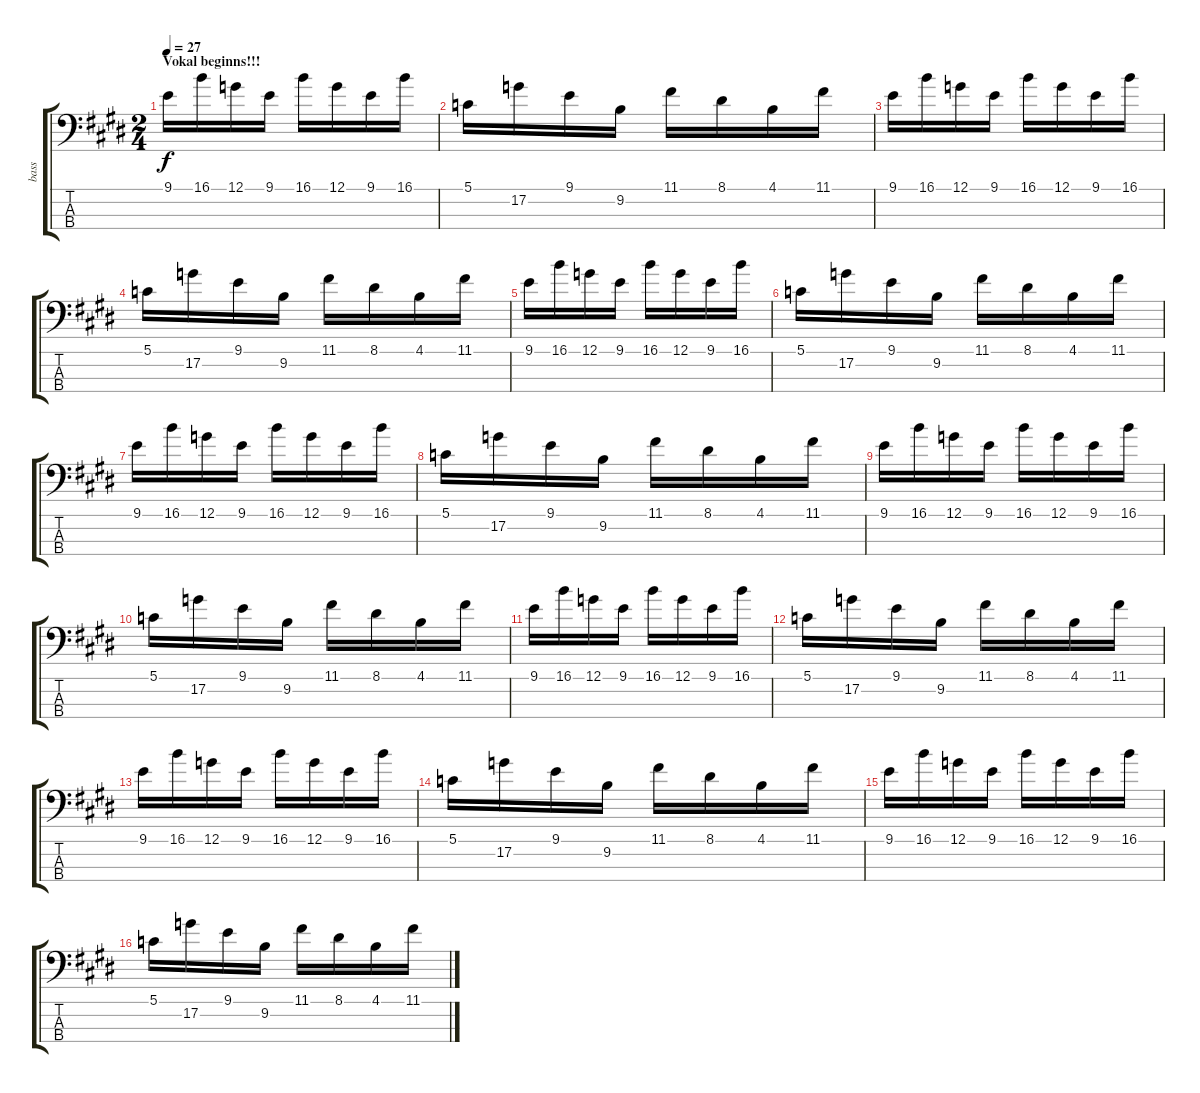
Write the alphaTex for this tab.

\track ("bass" "bass") {instrument fretlessbass}
\staff {score tabs}
\tuning (G2 D2 A1 E1) {hide}
\ts (2 4)
\section ("" "Vokal beginns!!!")
\tempo 27
\clef f4
\ks c#minor
9.1.16{dy f} 16.1.16 12.1.16 9.1.16 16.1.16 12.1.16 9.1.16 16.1.16 |
5.1.16 17.2.16 9.1.16 9.2.16 11.1.16 8.1.16 4.1.16 11.1.16 |
9.1.16 16.1.16 12.1.16 9.1.16 16.1.16 12.1.16 9.1.16 16.1.16 |
5.1.16 17.2.16 9.1.16 9.2.16 11.1.16 8.1.16 4.1.16 11.1.16 |
9.1.16 16.1.16 12.1.16 9.1.16 16.1.16 12.1.16 9.1.16 16.1.16 |
5.1.16 17.2.16 9.1.16 9.2.16 11.1.16 8.1.16 4.1.16 11.1.16 |
9.1.16 16.1.16 12.1.16 9.1.16 16.1.16 12.1.16 9.1.16 16.1.16 |
5.1.16 17.2.16 9.1.16 9.2.16 11.1.16 8.1.16 4.1.16 11.1.16 |
9.1.16 16.1.16 12.1.16 9.1.16 16.1.16 12.1.16 9.1.16 16.1.16 |
5.1.16 17.2.16 9.1.16 9.2.16 11.1.16 8.1.16 4.1.16 11.1.16 |
9.1.16 16.1.16 12.1.16 9.1.16 16.1.16 12.1.16 9.1.16 16.1.16 |
5.1.16 17.2.16 9.1.16 9.2.16 11.1.16 8.1.16 4.1.16 11.1.16 |
9.1.16 16.1.16 12.1.16 9.1.16 16.1.16 12.1.16 9.1.16 16.1.16 |
5.1.16 17.2.16 9.1.16 9.2.16 11.1.16 8.1.16 4.1.16 11.1.16 |
9.1.16 16.1.16 12.1.16 9.1.16 16.1.16 12.1.16 9.1.16 16.1.16 |
5.1.16 17.2.16 9.1.16 9.2.16 11.1.16 8.1.16 4.1.16 11.1.16
